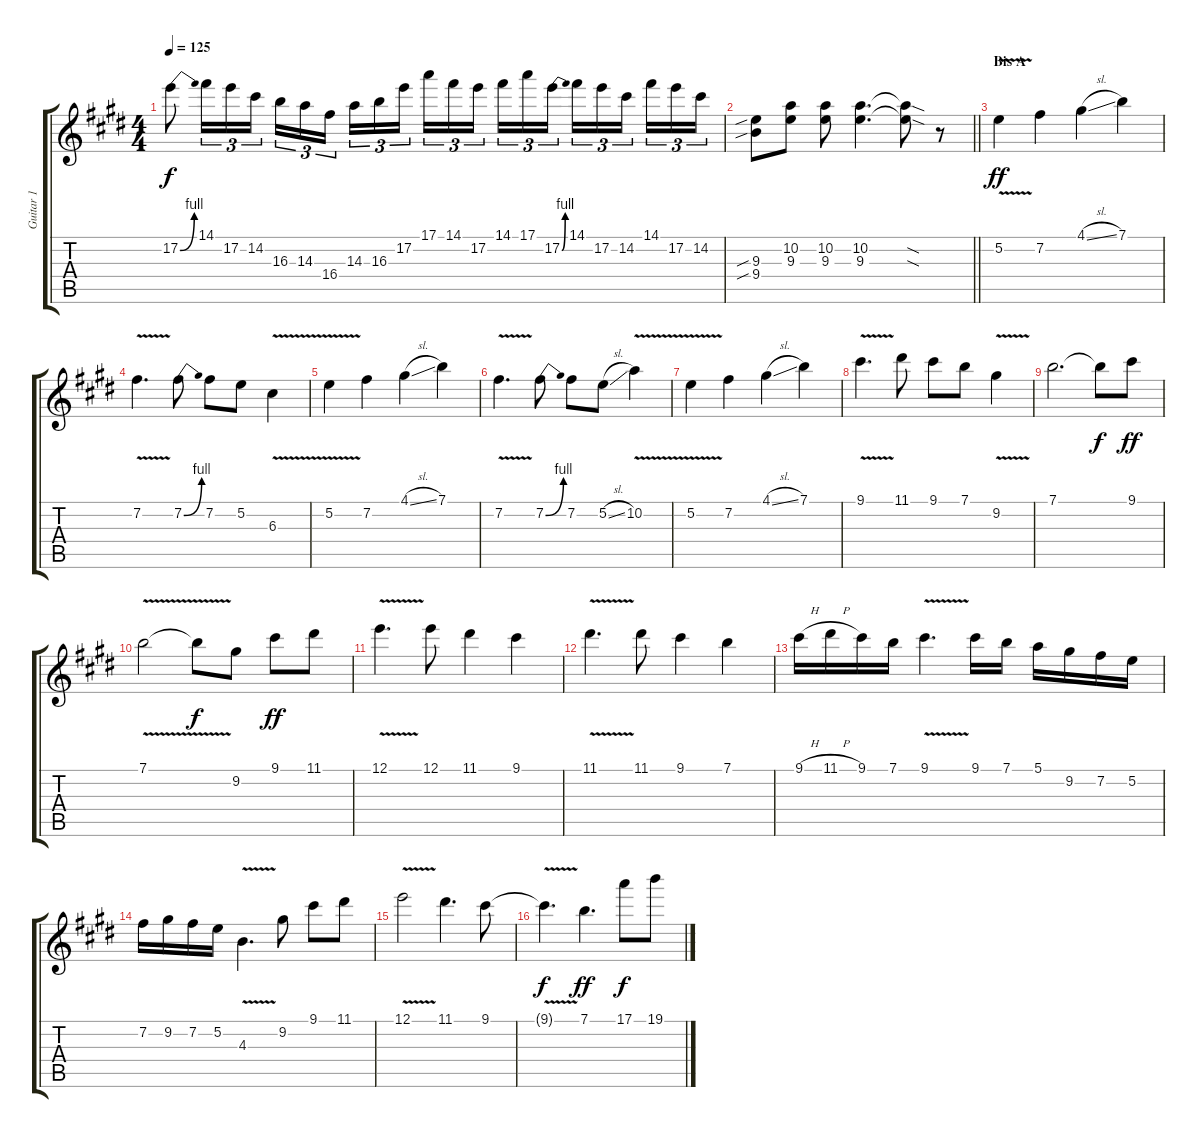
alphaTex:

\track ("Guitar 1" "Guitar 1") {instrument distortionguitar}
\staff {score tabs}
\tuning (E4 B3 G3 D3 A2 E2) {hide}
\ts (4 4)
\tempo 125
\clef g2
\ks e
17.2{be (bend 0 0 60 4)}.8{dy f} 14.1.16{tu (3 2)} 17.2.16{tu (3 2)} 14.2.16{tu (3 2)} 16.3.16{tu (3 2)} 14.3.16{tu (3 2)} 16.4.16{tu (3 2) beam splitsecondary} 14.3.16{tu (3 2)} 16.3.16{tu (3 2)} 17.2.16{tu (3 2)} 17.1.16{tu (3 2)} 14.1.16{tu (3 2)} 17.2.16{tu (3 2) beam splitsecondary} 14.1.16{tu (3 2)} 17.1.16{tu (3 2)} 17.2{be (bend 0 0 60 4)}.16{tu (3 2)} 14.1.16{tu (3 2)} 17.2.16{tu (3 2)} 14.2.16{tu (3 2) beam splitsecondary} 14.1.16{tu (3 2)} 17.2.16{tu (3 2)} 14.2.16{tu (3 2)} |
\barLineRight lightlight
(9.3{sib} 9.4{sib}).8 (10.2 9.3).8 (10.2 9.3).8 (10.2 9.3).4{d} (10.2{sod t} 9.3{sod t}).8 r.8 |
\section ("" "Bis A")
5.2{v}.4{dy ff volume 13} 7.2.4 4.1{sl}.4 7.1.4 |
7.2{v}.4{d} 7.2{be (bend 0 0 60 4)}.8 7.2.8 5.2.8 6.3{v}.4 |
5.2{v}.4 7.2.4 4.1{sl}.4 7.1.4 |
7.2{v}.4{d} 7.2{be (bend 0 0 60 4)}.8 7.2.8 5.2{sl}.8 10.2{v}.4 |
5.2{v}.4 7.2.4 4.1{sl}.4 7.1.4 |
9.1{v}.4{d} 11.1.8 9.1.8 7.1.8 9.2{v}.4 |
7.1.2{d} 7.1{t}.8{dy f} 9.1.8{dy ff} |
7.1{v}.2 7.1{t}.8{dy f} 9.2.8 9.1.8{dy ff} 11.1.8 |
12.1{v}.4{d} 12.1.8 11.1.4 9.1.4 |
11.1{v}.4{d} 11.1.8 9.1.4 7.1.4 |
9.1{h}.16 11.1{h}.16 9.1.16 7.1.16 9.1{v}.4{d} 9.1.16 7.1.16 5.1.16 9.2.16 7.2.16 5.2.16 |
7.2.16 9.2.16 7.2.16 5.2.16 4.3{v}.4{d} 9.2.8 9.1.8 11.1.8 |
12.1{v}.2 11.1.4{d} 9.1.8 |
9.1{v t}.4{d dy f} 7.1.4{d dy ff} 17.1.8{dy f} 19.1.8
